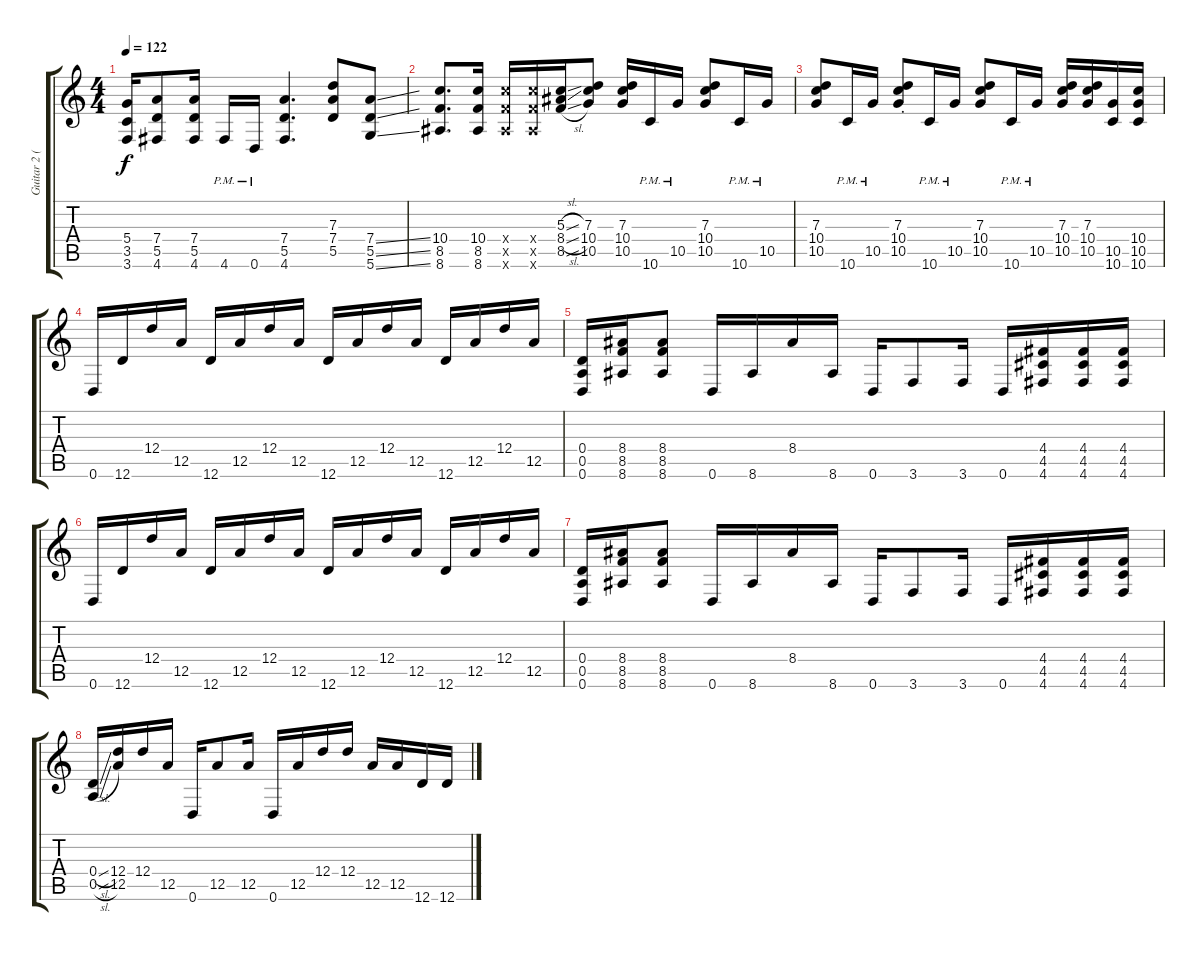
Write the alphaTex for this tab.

\track ("Guitar 2 (Right)" "Guitar 2 (") {instrument overdrivenguitar}
\staff {score tabs}
\tuning (E4 B3 G3 D3 A2 D2) {hide}
\ts (4 4)
\tempo 122
\clef g2
\ks c
(5.4 3.5 3.6).16{dy f} (7.4 5.5 4.6).8 (7.4 5.5 4.6).16 4.6{pm}.16 0.6{pm}.16 (7.4 5.5 4.6).4{d} (7.3 7.4 5.5).8 (7.4{ss} 5.5{ss} 5.6{ss}).8 |
(10.4 8.5 8.6).8{d} (10.4 8.5 8.6).16 (10.4{x} 8.5{x} 8.6{x}).16 (10.4{x} 8.5{x} 8.6{x}).16 (5.3{sl} 8.4{sl} 8.5{sl}).16 (7.3 10.4 10.5).8 (7.3 10.4 10.5).16 10.6{pm}.16 10.5{pm}.16 (7.3 10.4 10.5).8 10.6{pm}.16 10.5{pm}.16 |
(7.3 10.4 10.5).8 10.6{pm}.16 10.5{pm}.16 (7.3{st} 10.4{st} 10.5{st}).8 10.6{pm}.16 10.5{pm}.16 (7.3 10.4 10.5).8 10.6{pm}.16 10.5{pm}.16 (7.3 10.4 10.5).16 (7.3 10.4 10.5).16 (10.5 10.6).16 (10.4 10.5 10.6).16 |
0.6.16 12.6.16 12.4.16 12.5.16 12.6.16 12.5.16 12.4.16 12.5.16 12.6.16 12.5.16 12.4.16 12.5.16 12.6.16 12.5.16 12.4.16 12.5.16 |
(0.4 0.5 0.6).16 (8.4 8.5 8.6).16 (8.4 8.5 8.6).8 0.6.16 8.6.16 8.4.16 8.6.16 0.6.16 3.6.8 3.6.16 0.6.16 (4.4 4.5 4.6).16 (4.4 4.5 4.6).16 (4.4 4.5 4.6).16 |
0.6.16 12.6.16 12.4.16 12.5.16 12.6.16 12.5.16 12.4.16 12.5.16 12.6.16 12.5.16 12.4.16 12.5.16 12.6.16 12.5.16 12.4.16 12.5.16 |
(0.4 0.5 0.6).16 (8.4 8.5 8.6).16 (8.4 8.5 8.6).8 0.6.16 8.6.16 8.4.16 8.6.16 0.6.16 3.6.8 3.6.16 0.6.16 (4.4 4.5 4.6).16 (4.4 4.5 4.6).16 (4.4 4.5 4.6).16 |
(0.4{sl} 0.5{sl}).16 (12.4 12.5).16 12.4.16 12.5.16 0.6.16 12.5.8 12.5.16 0.6.16 12.5.16 12.4.16 12.4.16 12.5.16 12.5.16 12.6.16 12.6.16
